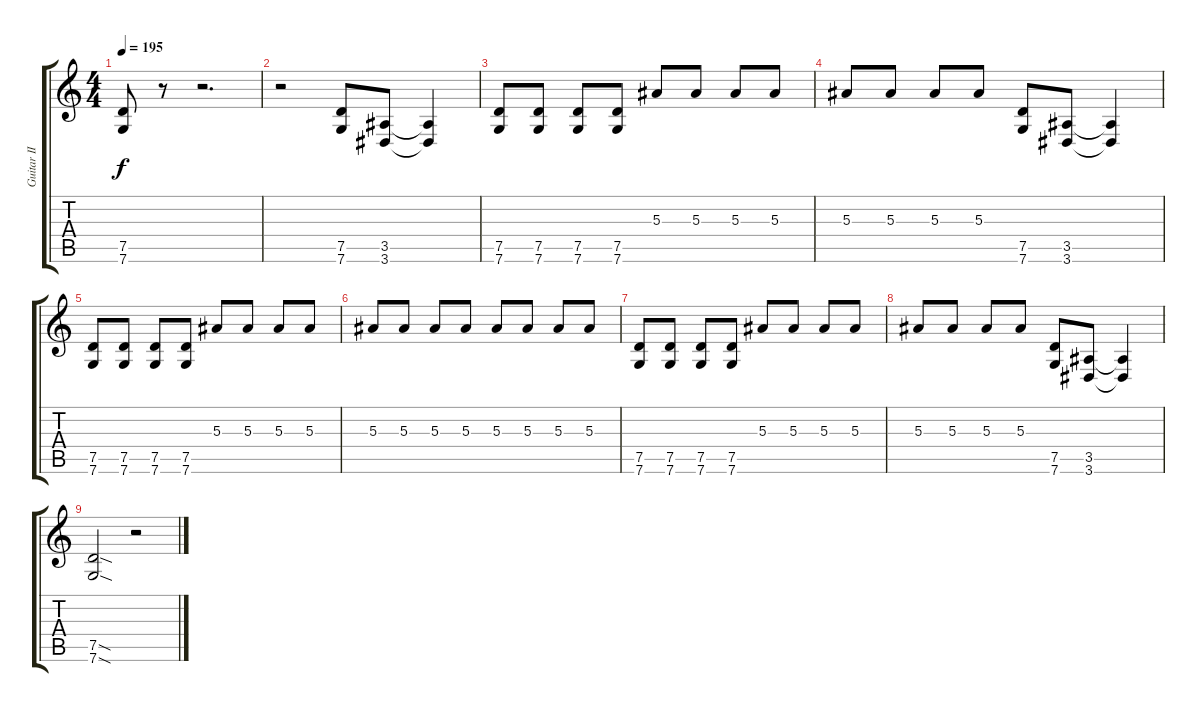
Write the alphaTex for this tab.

\track ("Guitar II" "Guitar II") {instrument overdrivenguitar}
\staff {score tabs}
\tuning (D4 A3 F3 C3 G2 C2) {hide}
\ts (4 4)
\tempo 195
\clef g2
\ks c
(7.5 7.6).8{dy f} r.8 r.2{d} |
r.2 (7.5 7.6).8 (3.5 3.6).8 (3.5{t} 3.6{t}).4 |
(7.5 7.6).8 (7.5 7.6).8 (7.5 7.6).8 (7.5 7.6).8 5.3.8 5.3.8 5.3.8 5.3.8 |
5.3.8 5.3.8 5.3.8 5.3.8 (7.5 7.6).8 (3.5 3.6).8 (3.5{t} 3.6{t}).4 |
(7.5 7.6).8 (7.5 7.6).8 (7.5 7.6).8 (7.5 7.6).8 5.3.8 5.3.8 5.3.8 5.3.8 |
5.3.8 5.3.8 5.3.8 5.3.8 5.3.8 5.3.8 5.3.8 5.3.8 |
(7.5 7.6).8 (7.5 7.6).8 (7.5 7.6).8 (7.5 7.6).8 5.3.8 5.3.8 5.3.8 5.3.8 |
5.3.8 5.3.8 5.3.8 5.3.8 (7.5 7.6).8 (3.5 3.6).8 (3.5{t} 3.6{t}).4 |
(7.5{sod} 7.6{sod}).2 r.2
